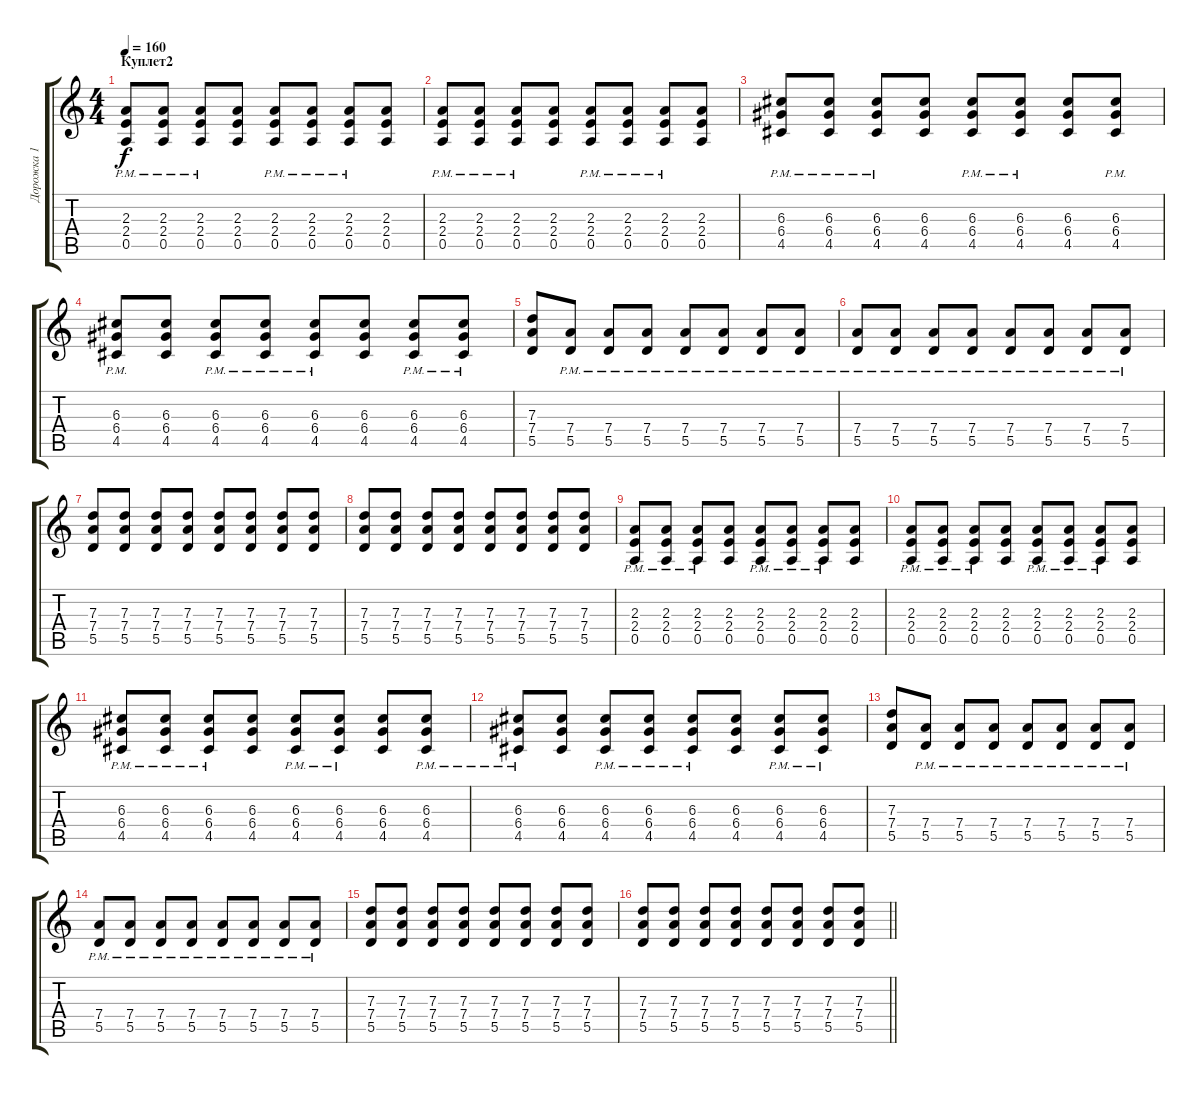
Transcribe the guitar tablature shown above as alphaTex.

\track ("Дорожка 1" "Дорожка 1") {instrument overdrivenguitar}
\staff {score tabs}
\tuning (E4 B3 G3 D3 A2 E2) {hide}
\ts (4 4)
\section ("" "Куплет2")
\tempo 160
\clef g2
\ks c
(2.3{pm} 2.4{pm} 0.5{pm}).8{dy f} (2.3{pm} 2.4{pm} 0.5{pm}).8 (2.3{pm} 2.4{pm} 0.5{pm}).8 (2.3 2.4 0.5).8 (2.3{pm} 2.4{pm} 0.5{pm}).8 (2.3{pm} 2.4{pm} 0.5{pm}).8 (2.3{pm} 2.4{pm} 0.5{pm}).8 (2.3 2.4 0.5).8 |
(2.3{pm} 2.4{pm} 0.5{pm}).8 (2.3{pm} 2.4{pm} 0.5{pm}).8 (2.3{pm} 2.4{pm} 0.5{pm}).8 (2.3 2.4 0.5).8 (2.3{pm} 2.4{pm} 0.5{pm}).8 (2.3{pm} 2.4{pm} 0.5{pm}).8 (2.3{pm} 2.4{pm} 0.5{pm}).8 (2.3 2.4 0.5).8 |
(6.3{pm} 6.4{pm} 4.5{pm}).8 (6.3{pm} 6.4{pm} 4.5{pm}).8 (6.3{pm} 6.4{pm} 4.5{pm}).8 (6.3 6.4 4.5).8 (6.3{pm} 6.4{pm} 4.5{pm}).8 (6.3{pm} 6.4{pm} 4.5{pm}).8 (6.3 6.4 4.5).8 (6.3{pm} 6.4{pm} 4.5{pm}).8 |
(6.3{pm} 6.4{pm} 4.5{pm}).8 (6.3 6.4 4.5).8 (6.3{pm} 6.4{pm} 4.5{pm}).8 (6.3{pm} 6.4{pm} 4.5{pm}).8 (6.3{pm} 6.4{pm} 4.5{pm}).8 (6.3 6.4 4.5).8 (6.3{pm} 6.4{pm} 4.5{pm}).8 (6.3{pm} 6.4{pm} 4.5{pm}).8 |
(7.3 7.4 5.5).8 (7.4{pm} 5.5{pm}).8 (7.4{pm} 5.5{pm}).8 (7.4{pm} 5.5{pm}).8 (7.4{pm} 5.5{pm}).8 (7.4{pm} 5.5{pm}).8 (7.4{pm} 5.5{pm}).8 (7.4{pm} 5.5{pm}).8 |
(7.4{pm} 5.5{pm}).8 (7.4{pm} 5.5{pm}).8 (7.4{pm} 5.5{pm}).8 (7.4{pm} 5.5{pm}).8 (7.4{pm} 5.5{pm}).8 (7.4{pm} 5.5{pm}).8 (7.4{pm} 5.5{pm}).8 (7.4{pm} 5.5{pm}).8 |
(7.3 7.4 5.5).8 (7.3 7.4 5.5).8 (7.3 7.4 5.5).8 (7.3 7.4 5.5).8 (7.3 7.4 5.5).8 (7.3 7.4 5.5).8 (7.3 7.4 5.5).8 (7.3 7.4 5.5).8 |
(7.3 7.4 5.5).8 (7.3 7.4 5.5).8 (7.3 7.4 5.5).8 (7.3 7.4 5.5).8 (7.3 7.4 5.5).8 (7.3 7.4 5.5).8 (7.3 7.4 5.5).8 (7.3 7.4 5.5).8 |
(2.3{pm} 2.4{pm} 0.5{pm}).8 (2.3{pm} 2.4{pm} 0.5{pm}).8 (2.3{pm} 2.4{pm} 0.5{pm}).8 (2.3 2.4 0.5).8 (2.3{pm} 2.4{pm} 0.5{pm}).8 (2.3{pm} 2.4{pm} 0.5{pm}).8 (2.3{pm} 2.4{pm} 0.5{pm}).8 (2.3 2.4 0.5).8 |
(2.3{pm} 2.4{pm} 0.5{pm}).8 (2.3{pm} 2.4{pm} 0.5{pm}).8 (2.3{pm} 2.4{pm} 0.5{pm}).8 (2.3 2.4 0.5).8 (2.3{pm} 2.4{pm} 0.5{pm}).8 (2.3{pm} 2.4{pm} 0.5{pm}).8 (2.3{pm} 2.4{pm} 0.5{pm}).8 (2.3 2.4 0.5).8 |
(6.3{pm} 6.4{pm} 4.5{pm}).8 (6.3{pm} 6.4{pm} 4.5{pm}).8 (6.3{pm} 6.4{pm} 4.5{pm}).8 (6.3 6.4 4.5).8 (6.3{pm} 6.4{pm} 4.5{pm}).8 (6.3{pm} 6.4{pm} 4.5{pm}).8 (6.3 6.4 4.5).8 (6.3{pm} 6.4{pm} 4.5{pm}).8 |
(6.3{pm} 6.4{pm} 4.5{pm}).8 (6.3 6.4 4.5).8 (6.3{pm} 6.4{pm} 4.5{pm}).8 (6.3{pm} 6.4{pm} 4.5{pm}).8 (6.3{pm} 6.4{pm} 4.5{pm}).8 (6.3 6.4 4.5).8 (6.3{pm} 6.4{pm} 4.5{pm}).8 (6.3{pm} 6.4{pm} 4.5{pm}).8 |
(7.3 7.4 5.5).8 (7.4{pm} 5.5{pm}).8 (7.4{pm} 5.5{pm}).8 (7.4{pm} 5.5{pm}).8 (7.4{pm} 5.5{pm}).8 (7.4{pm} 5.5{pm}).8 (7.4{pm} 5.5{pm}).8 (7.4{pm} 5.5{pm}).8 |
(7.4{pm} 5.5{pm}).8 (7.4{pm} 5.5{pm}).8 (7.4{pm} 5.5{pm}).8 (7.4{pm} 5.5{pm}).8 (7.4{pm} 5.5{pm}).8 (7.4{pm} 5.5{pm}).8 (7.4{pm} 5.5{pm}).8 (7.4{pm} 5.5{pm}).8 |
(7.3 7.4 5.5).8 (7.3 7.4 5.5).8 (7.3 7.4 5.5).8 (7.3 7.4 5.5).8 (7.3 7.4 5.5).8 (7.3 7.4 5.5).8 (7.3 7.4 5.5).8 (7.3 7.4 5.5).8 |
\barLineRight lightlight
(7.3 7.4 5.5).8 (7.3 7.4 5.5).8 (7.3 7.4 5.5).8 (7.3 7.4 5.5).8 (7.3 7.4 5.5).8 (7.3 7.4 5.5).8 (7.3 7.4 5.5).8 (7.3 7.4 5.5).8
